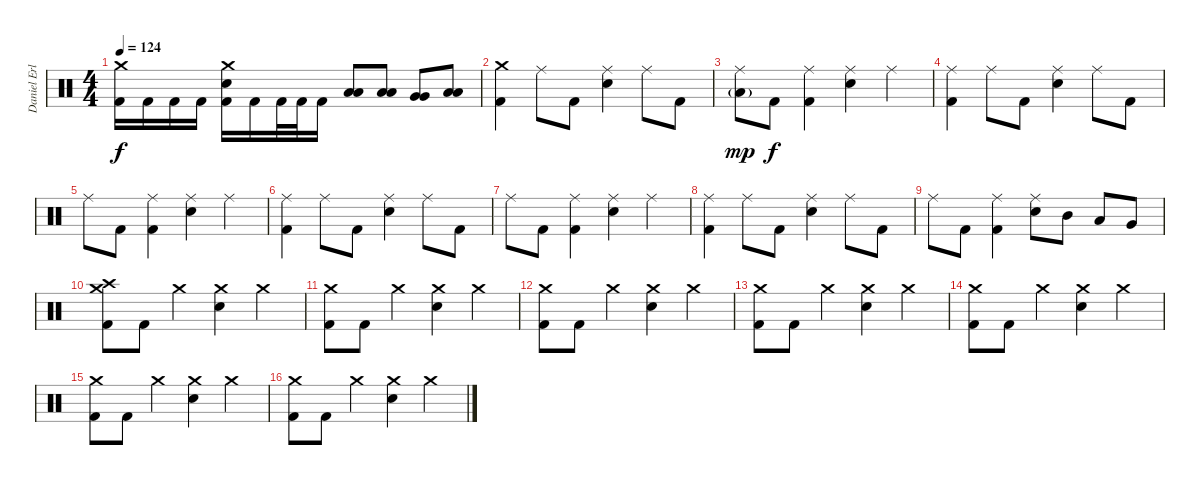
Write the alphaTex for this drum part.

\track ("Daniel Erlandsson" "Daniel Erl") {instrument percussion}
\staff {score}
\articulation defaults
\ts (4 4)
\tempo 124
\clef neutral
\ks c
("Crash medium (hit)" "Kick (hit) 2").16{dy f} "Kick (hit) 2".16 "Kick (hit) 2".16 "Kick (hit) 2".16 ("Crash medium (hit)" "Snare (hit) 2" "Kick (hit) 2").16 "Kick (hit) 2".16 "Kick (hit) 2".32 "Kick (hit) 2".32 "Kick (hit) 2".16 ("Low Tom (hit)" "Low Tom (hit)").8 ("Low Tom (hit)" "Low Tom (hit)").8 ("Very Low Tom (hit)" "Very Low Tom (hit)").8 ("Low Floor Tom (hit)" "Low Floor Tom (hit)").8 |
("Crash medium (hit)" "Kick (hit) 2").4 "Ride (middle)".8 "Kick (hit) 2".8 ("Ride (middle)" "Snare (hit) 2").4 "Ride (middle)".8 "Kick (hit) 2".8 |
("Ride (middle)" "Low Floor Tom (hit)"{g}).8{dy mp} "Kick (hit) 2".8{dy f} ("Ride (middle)" "Kick (hit) 2").4 ("Ride (middle)" "Snare (hit) 2").4 "Ride (middle)".4 |
("Ride (middle)" "Kick (hit) 2").4 "Ride (middle)".8 "Kick (hit) 2".8 ("Ride (middle)" "Snare (hit) 2").4 "Ride (middle)".8 "Kick (hit) 2".8 |
"Ride (middle)".8 "Kick (hit) 2".8 ("Ride (middle)" "Kick (hit) 2").4 ("Ride (middle)" "Snare (hit) 2").4 "Ride (middle)".4 |
("Ride (middle)" "Kick (hit) 2").4 "Ride (middle)".8 "Kick (hit) 2".8 ("Ride (middle)" "Snare (hit) 2").4 "Ride (middle)".8 "Kick (hit) 2".8 |
"Ride (middle)".8 "Kick (hit) 2".8 ("Ride (middle)" "Kick (hit) 2").4 ("Ride (middle)" "Snare (hit) 2").4 "Ride (middle)".4 |
("Ride (middle)" "Kick (hit) 2").4 "Ride (middle)".8 "Kick (hit) 2".8 ("Ride (middle)" "Snare (hit) 2").4 "Ride (middle)".8 "Kick (hit) 2".8 |
"Ride (middle)".8 "Kick (hit) 2".8 ("Ride (middle)" "Kick (hit) 2").4 ("Ride (middle)" "Snare (hit) 2").8 "Mid Tom (hit)".8 "Low Tom (hit)".8 "Very Low Tom (hit)".8 |
("Crash medium (hit)" "Crash high (hit)" "Kick (hit) 2").8 "Kick (hit) 2".8 "Crash medium (hit)".4 ("Crash medium (hit)" "Snare (hit) 2").4 "Crash medium (hit)".4 |
("Crash medium (hit)" "Kick (hit) 2").8 "Kick (hit) 2".8 "Crash medium (hit)".4 ("Crash medium (hit)" "Snare (hit) 2").4 "Crash medium (hit)".4 |
("Crash medium (hit)" "Kick (hit) 2").8 "Kick (hit) 2".8 "Crash medium (hit)".4 ("Crash medium (hit)" "Snare (hit) 2").4 "Crash medium (hit)".4 |
("Crash medium (hit)" "Kick (hit) 2").8 "Kick (hit) 2".8 "Crash medium (hit)".4 ("Crash medium (hit)" "Snare (hit) 2").4 "Crash medium (hit)".4 |
("Crash medium (hit)" "Kick (hit) 2").8 "Kick (hit) 2".8 "Crash medium (hit)".4 ("Crash medium (hit)" "Snare (hit) 2").4 "Crash medium (hit)".4 |
("Crash medium (hit)" "Kick (hit) 2").8 "Kick (hit) 2".8 "Crash medium (hit)".4 ("Crash medium (hit)" "Snare (hit) 2").4 "Crash medium (hit)".4 |
("Crash medium (hit)" "Kick (hit) 2").8 "Kick (hit) 2".8 "Crash medium (hit)".4 ("Crash medium (hit)" "Snare (hit) 2").4 "Crash medium (hit)".4
